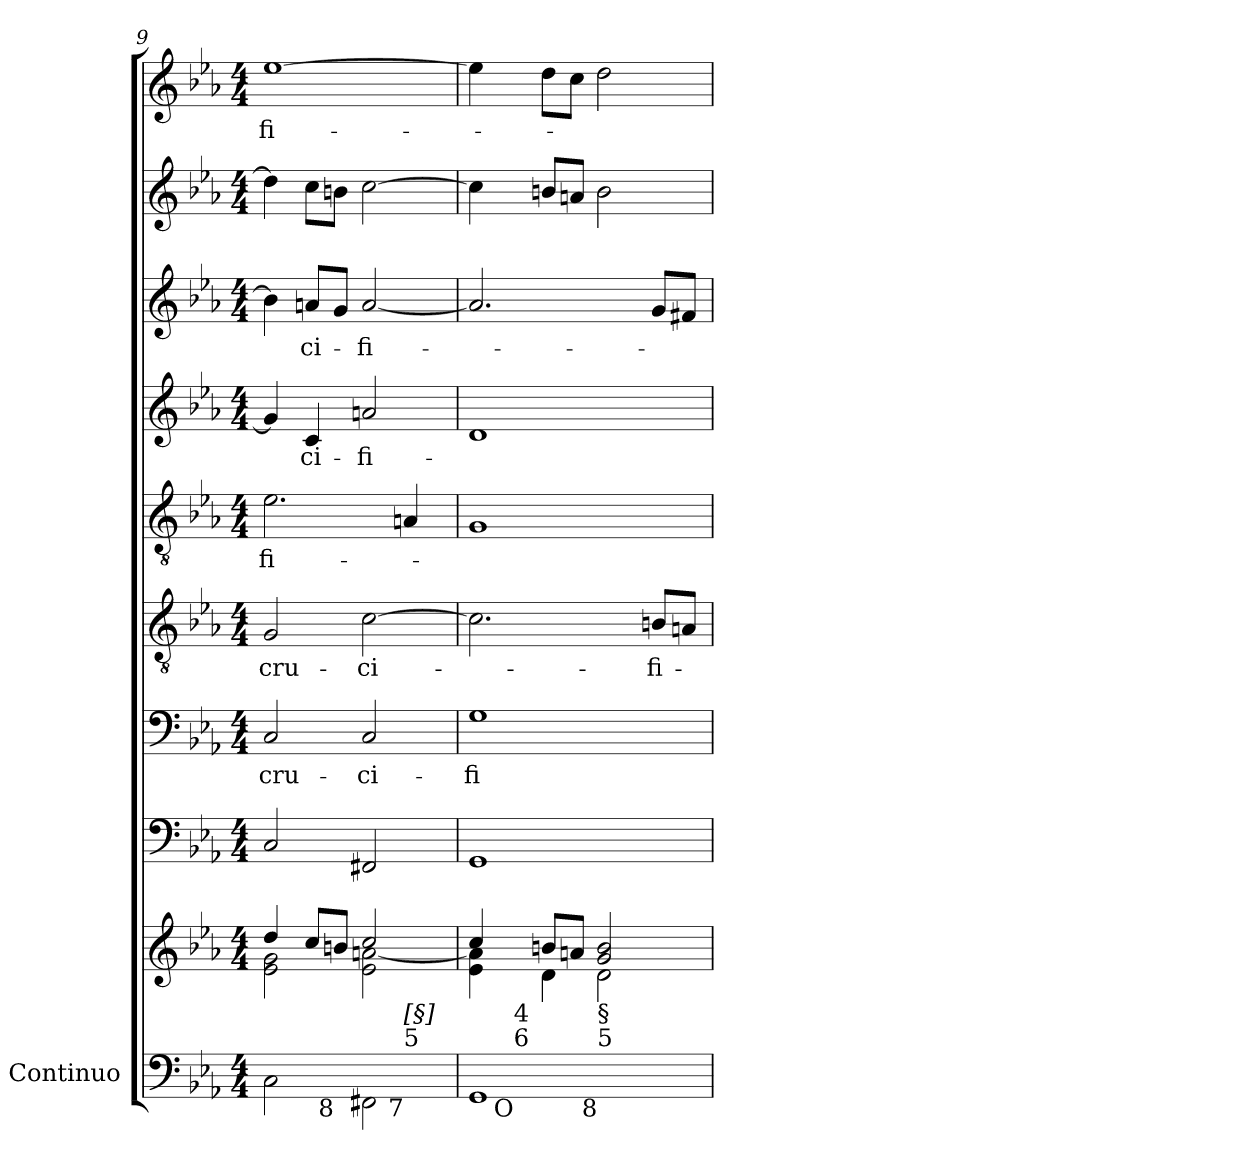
**kern	**kern	**kern	**kern	**text	**kern	**text	**kern	**text	**kern	**text	**kern	**text	**kern	**kern	**text
*part9	*part9	*part8	*part7	*part7	*part6	*part6	*part5	*part5	*part4	*part4	*part3	*part3	*part2	*part1	*part1
*staff10	*staff9	*staff8	*staff7	*staff7	*staff6	*staff6	*staff5	*staff5	*staff4	*staff4	*staff3	*staff3	*staff2	*staff1	*staff1
*I"Continuo	*	*	*	*	*	*	*	*	*	*	*	*	*	*	*
*clefF4	*clefG2	*clefF4	*clefF4	*	*clefGv2	*	*clefGv2	*	*clefG2	*	*clefG2	*	*clefG2	*clefG2	*
*k[b-e-a-]	*k[b-e-a-]	*k[b-e-a-]	*k[b-e-a-]	*	*k[b-e-a-]	*	*k[b-e-a-]	*	*k[b-e-a-]	*	*k[b-e-a-]	*	*k[b-e-a-]	*k[b-e-a-]	*
*c:	*c:	*c:	*c:	*	*c:	*	*c:	*	*c:	*	*c:	*	*c:	*c:	*
*M4/4	*M4/4	*M4/4	*M4/4	*	*M4/4	*	*M4/4	*	*M4/4	*	*M4/4	*	*M4/4	*M4/4	*
=9	=9	=9	=9	=9	=9	=9	=9	=9	=9	=9	=9	=9	=9	=9	=9
*^	*^	*	*	*	*	*	*	*	*	*	*	*	*	*	*
!	!	!	!	!	!	!LO:LY:b:color=#000000	!	!	!	!	!	!	!	!	!	!	!
!	!	!	!	!	!	!	!	!LO:LY:b:color=#000000	!	!	!	!	!	!	!	!	!
!	!	!	!	!	!	!	!	!	!	!LO:LY:b:color=#000000	!	!	!	!	!	!	!
!LO:TX:b:rj:t=9	!	!	!	!	!	!	!	!	!	!	!	!	!	!	!	!	!
!	!	!	!	!	!	!	!	!	!	!	!	!	!	!	!	!	!LO:LY:b:color=#000000
*^	*^	*	*	*	*	*	*	*	*	*	*	*	*	*	*	*	*
1ryy	2Ci\	4.ryy	2.ryy	4ddi/	2e-i\ 2gi	2Ci/	2Ci/	cru-	2Gi/	cru-	2.e-i\	-fi-	4gi/]	.	4b-i\]	.	4ddi\]	[1ee-i	-fi-
!	!	!	!	!	!	!	!	!	!	!	!	!	!	!LO:LY:b:color=#000000	!	!	!	!	!
!	!	!	!	!	!	!	!	!	!	!	!	!	!	!	!	!LO:LY:b:color=#000000	!	!	!
.	.	.	.	8cci/L	.	.	.	.	.	.	.	.	4ci/	-ci-	8ani/L	-ci-	8cci\L	.	.
!	!	!LO:TX:b:rj:t=8	!	!	!	!	!	!	!	!	!	!	!	!	!	!	!	!	!
.	.	2ryy	.	8bni/J	.	.	.	.	.	.	.	.	.	.	8gi/J	.	8bni\J	.	.
!	!	!	!	!	!	!	!	!LO:LY:b:color=#000000	!	!	!	!	!	!	!	!	!	!	!
!	!	!	!	!	!	!	!	!	!	!LO:LY:b:color=#000000	!	!	!	!	!	!	!	!	!
!	!	!	!	!	!	!	!	!	!	!	!	!	!	!LO:LY:b:color=#000000	!	!	!	!	!
!	!	!	!	!	!	!	!	!	!	!	!	!	!	!	!	!LO:LY:b:color=#000000	!	!	!
.	2FF#Xi\	.	.	2cci/	2e-i\ [2ani	2FF#Xi/	2Ci/	-ci-	[2ci\	-ci-	.	.	2ani/	-fi-	[2ai/	-fi-	[2cci\	.	.
!	!	!	!LO:TX:b:rj:t=7	!	!	!	!	!	!	!	!	!	!	!	!	!	!	!	!
!	!	!	!LO:TX:t=5	!	!	!	!	!	!	!	!	!	!	!	!	!	!	!	!
!	!	!	!LO:TX:t=[§]	!	!	!	!	!	!	!	!	!	!	!	!	!	!	!	!
.	.	.	4ryy	.	.	.	.	.	.	.	4Ani/	.	.	.	.	.	.	.	.
.	.	8ryy	.	.	.	.	.	.	.	.	.	.	.	.	.	.	.	.	.
=10	=10	=10	=10	=10	=10	=10	=10	=10	=10	=10	=10	=10	=10	=10	=10	=10	=10	=10	=10
*	*	*	*	*	*^	*	*	*	*	*	*	*	*	*	*	*	*	*	*
!	!	!	!	!	!	!	!	!	!LO:LY:b:color=#000000	!	!	!	!	!	!	!	!	!	!	!
1ryy	1GGi	16ryy	2ryy	4cci/	4e-i\ 4ai]	2ryy	1GGi	1Gi	-fi-	2.ci\]	.	1Gi	.	1di	.	2.ai/]	.	4cci\]	4ee-i\]	.
.	.	32ryy	.	.	.	.	.	.	.	.	.	.	.	.	.	.	.	.	.	.
.	.	64ryy	.	.	.	.	.	.	.	.	.	.	.	.	.	.	.	.	.	.
.	.	128ryy	.	.	.	.	.	.	.	.	.	.	.	.	.	.	.	.	.	.
.	.	512.ryy	.	.	.	.	.	.	.	.	.	.	.	.	.	.	.	.	.	.
!	!	!LO:TX:b:rj:t=O	!	!	!	!	!	!	!	!	!	!	!	!	!	!	!	!	!	!
!	!	!LO:TX:t=6	!	!	!	!	!	!	!	!	!	!	!	!	!	!	!	!	!	!
!	!	!LO:TX:t=4	!	!	!	!	!	!	!	!	!	!	!	!	!	!	!	!	!	!
.	.	2ryy	.	.	.	.	.	.	.	.	.	.	.	.	.	.	.	.	.	.
.	.	.	.	8bni/L	4di\	.	.	.	.	.	.	.	.	.	.	.	.	8bni/L	8ddi\L	.
.	.	.	.	8ani/J	.	.	.	.	.	.	.	.	.	.	.	.	.	8ani/J	8cci\J	.
!	!	!	!LO:TX:b:rj:t=8	!	!	!	!	!	!	!	!	!	!	!	!	!	!	!	!	!
!	!	!	!LO:TX:t=5	!	!	!	!	!	!	!	!	!	!	!	!	!	!	!	!	!
!	!	!	!LO:TX:t=§	!	!	!	!	!	!	!	!	!	!	!	!	!	!	!	!	!
.	.	.	2ryy	2gi/ 2bi	2di\	4ryy	.	.	.	.	.	.	.	.	.	.	.	2bi\	2ddi\	.
.	.	4ryy	.	.	.	.	.	.	.	.	.	.	.	.	.	.	.	.	.	.
!	!	!	!	!	!	!	!	!	!	!	!LO:LY:b:color=#000000	!	!	!	!	!	!	!	!	!
.	.	.	.	.	.	4ryy	.	.	.	8Bni/L	-fi-	.	.	.	.	8gi/L	.	.	.	.
.	.	8ryy	.	.	.	.	.	.	.	.	.	.	.	.	.	.	.	.	.	.
.	.	.	.	.	.	.	.	.	.	8Ani/J	.	.	.	.	.	8f#Xi/J	.	.	.	.
.	.	256ryy	.	.	.	.	.	.	.	.	.	.	.	.	.	.	.	.	.	.
.	.	1024ryy	.	.	.	.	.	.	.	.	.	.	.	.	.	.	.	.	.	.
*v	*v	*v	*v	*	*	*	*	*	*	*	*	*	*	*	*	*	*	*	*	*
*	*v	*v	*v	*	*	*	*	*	*	*	*	*	*	*	*	*	*
=	=	=	=	=	=	=	=	=	=	=	=	=	=	=	=
*-	*-	*-	*-	*-	*-	*-	*-	*-	*-	*-	*-	*-	*-	*-	*-
